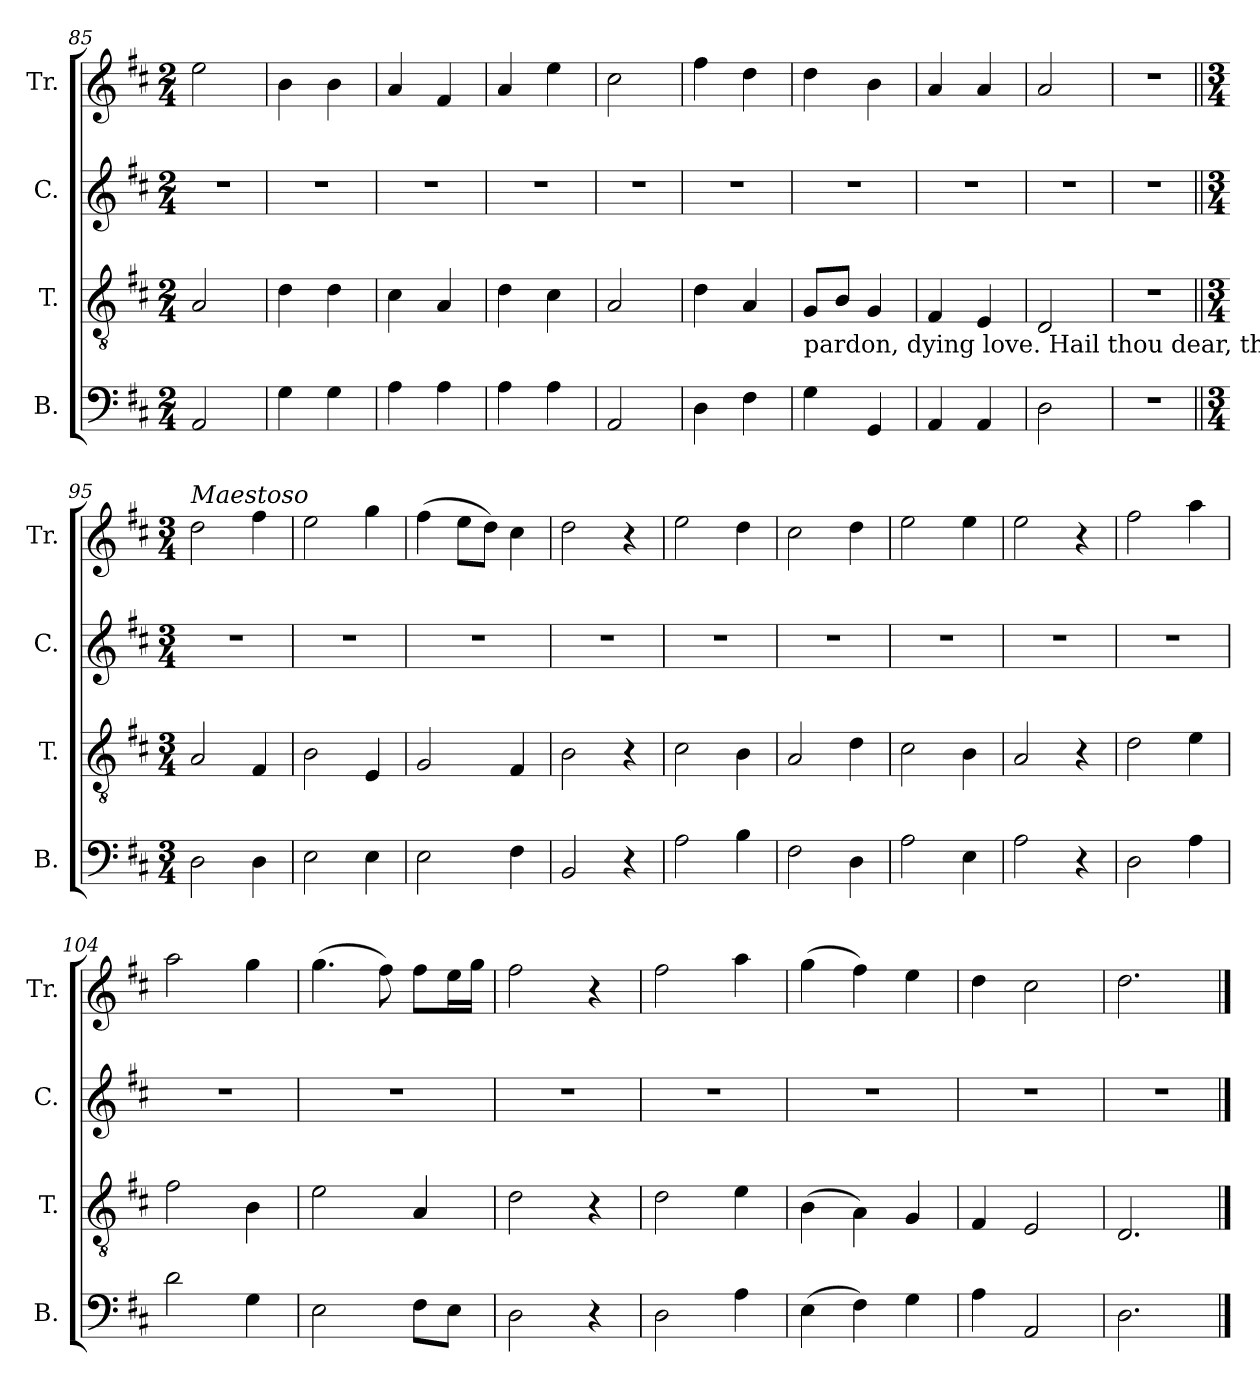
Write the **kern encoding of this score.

**kern	**kern	**kern	**kern
*part4	*part3	*part2	*part1
*staff4	*staff3	*staff2	*staff1
*I"B.	*I"T.	*I"C.	*I"Tr.
*I'B.	*I'T.	*I'C.	*I'Tr.
*clefF4	*clefGv2	*clefG2	*clefG2
*k[f#c#]	*k[f#c#]	*k[f#c#]	*k[f#c#]
*M2/4	*M2/4	*M2/4	*M2/4
=85	=85	=85	=85
2AA!/	2A!/	2r	2ee!\
=86	=86	=86	=86
4G!\	4d!\	2r	4b!\
4G!\	4d!\	.	4b!\
=87	=87	=87	=87
4A!\	4c#!\	2r	4a!/
4A!\	4A!/	.	4f#!/
=88	=88	=88	=88
4A!\	4d!\	2r	4a!/
4A!\	4c#!\	.	4ee!\
=89	=89	=89	=89
2AA!/	2A!/	2r	2cc#!\
=90	=90	=90	=90
4D!\	4d!\	2r	4ff#!\
4F#!\	4A!/	.	4dd!\
!!LO:LB:g=z
=91	=91	=91	=91
!	!LO:TX:b:t=pardon,    dying   love.           Hail thou dear, thou worthy  Lord;     Holy Lamb,  incarnate Word! Hail thou suffering Son  of         God!   Take the  trophies   of  thy  blood.	!	!
4G!\	8G!/L	2r	4dd!\
.	8B!/J	.	.
4GG!/	4G!/	.	4b!\
=92	=92	=92	=92
4AA!/	4F#!/	2r	4a!/
4AA!/	4E!/	.	4a!/
=93	=93	=93	=93
2D!\	2D!/	2r	2a!/
=94	=94	=94	=94
2r	2r	2r	2r
=95||	=95||	=95||	=95||
*M3/4	*M3/4	*M3/4	*M3/4
*	*	*	*MM80
!	!	!	!LO:TX:a:i:t=Maestoso
2D!\	2A!/	2.r	2dd!\
4D!\	4F#!/	.	4ff#!\
=96	=96	=96	=96
2E!\	2B!\	2.r	2ee!\
4E!\	4E!/	.	4gg!\
=97	=97	=97	=97
2E!\	2G!/	2.r	(>4ff#!\
.	.	.	8ee!\L
.	.	.	8dd!\J)
4F#!\	4F#!/	.	4cc#!\
=98	=98	=98	=98
2BB!/	2B!\	2.r	2dd!\
4r	4r	.	4r
=99	=99	=99	=99
2A!\	2c#!\	2.r	2ee!\
4B!\	4B!\	.	4dd!\
=100	=100	=100	=100
2F#!\	2A!/	2.r	2cc#!\
4D!\	4d!\	.	4dd!\
=101	=101	=101	=101
2A!\	2c#!\	2.r	2ee!\
4E!\	4B!\	.	4ee!\
=102	=102	=102	=102
2A!\	2A!/	2.r	2ee!\
4r	4r	.	4r
=103	=103	=103	=103
2D!\	2d!\	2.r	2ff#!\
4A!\	4e!\	.	4aa!\
=104	=104	=104	=104
2d!\	2f#!\	2.r	2aa!\
4G!\	4B!\	.	4gg!\
=105	=105	=105	=105
2E!\	2e!\	2.r	(>4.gg!\
.	.	.	8ff#!\)
8F#!\L	4A!/	.	8ff#!\L
8E!\J	.	.	16ee!\L
.	.	.	16gg!\JJ
=106	=106	=106	=106
2D!\	2d!\	2.r	2ff#!\
4r	4r	.	4r
=107	=107	=107	=107
2D!\	2d!\	2.r	2ff#!\
4A!\	4e!\	.	4aa!\
=108	=108	=108	=108
(>4E!\	(>4B!\	2.r	(>4gg!\
4F#!\)	4A!\)	.	4ff#!\)
4G!\	4G!/	.	4ee!\
=109	=109	=109	=109
4A!\	4F#!/	2.r	4dd!\
2AA!/	2E!/	.	2cc#!\
=110	=110	=110	=110
2.D!\	2.D!/	2.r	2.dd!\
==	==	==	==
*-	*-	*-	*-
